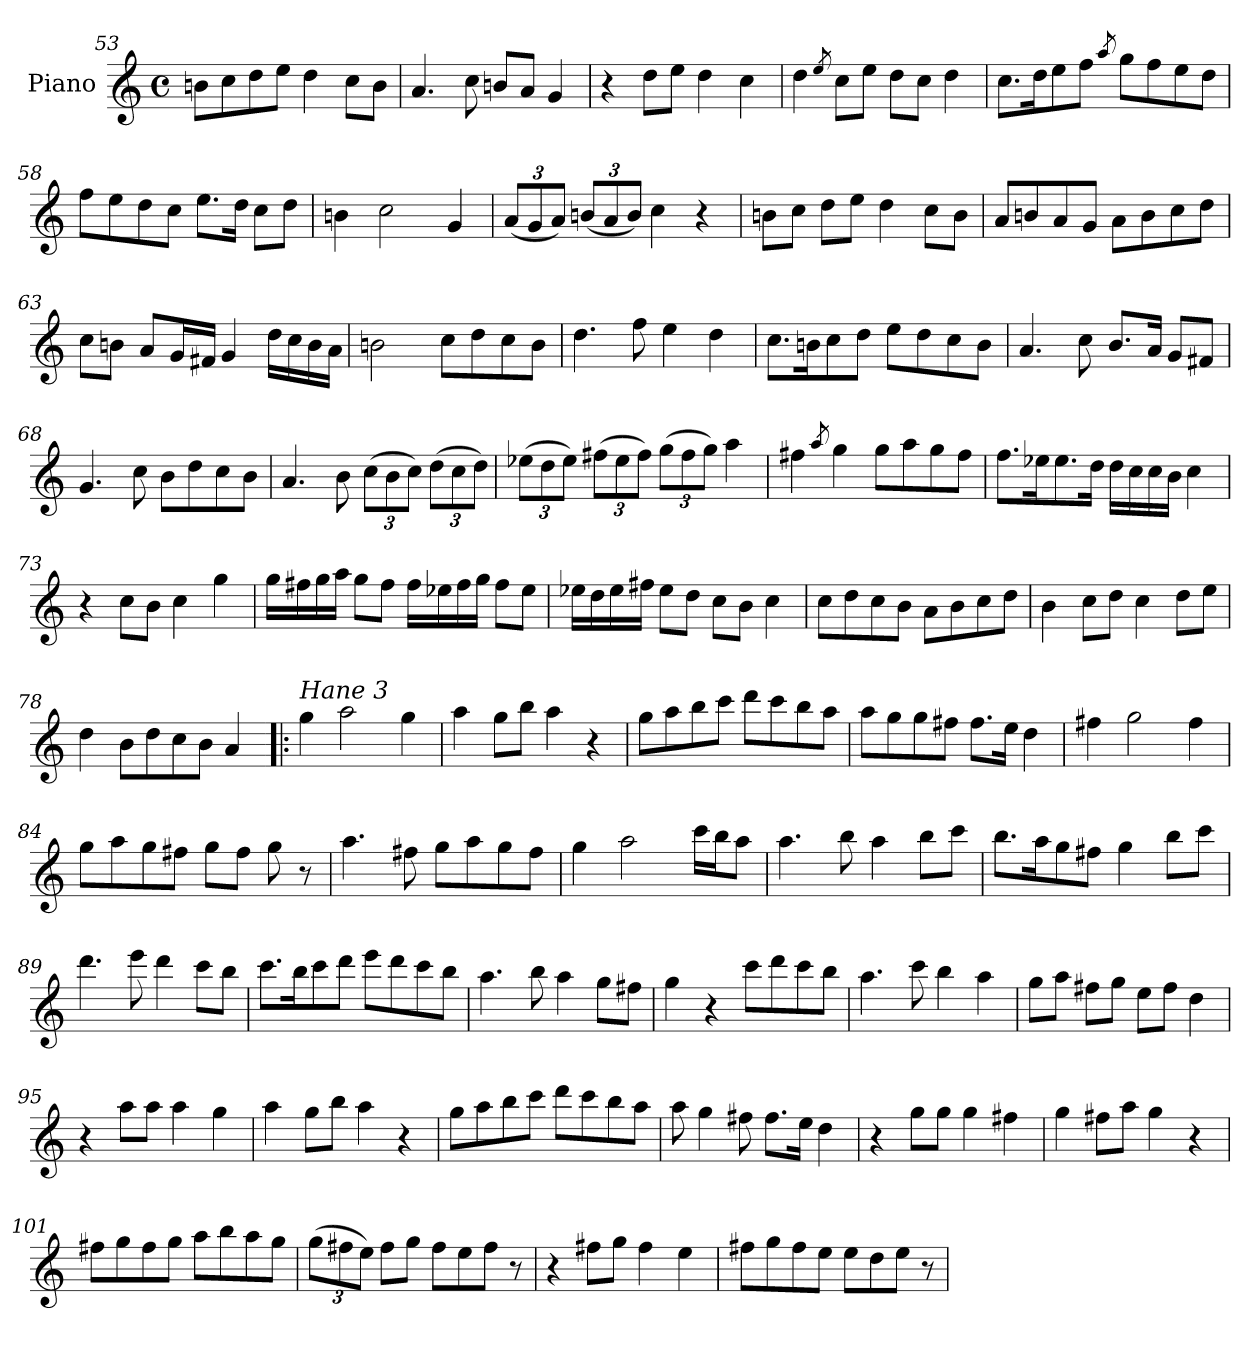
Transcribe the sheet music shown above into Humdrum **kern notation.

**kern
*part1
*staff1
*I"Piano
*I'Pno
*clefG2
*k[]
*M4/4
*met(c)
=53
8bn\L
8cc\
8dd\
8ee\J
4dd\
8cc\L
8b\J
=54
4.a/
8cc\
8bn/L
8a/J
4g/
!!LO:LB:g=z
=55
4r
8dd\L
8ee\J
4dd\
4cc\
=56
4dd\
8qee/
8cc\L
8ee\J
8dd\L
8cc\J
4dd\
=57
8.cc\L
16dd\K
8ee\
8ff\J
8qaa/
8gg\L
8ff\
8ee\
8dd\J
=58
8ff\L
8ee\
8dd\
8cc\J
8.ee\L
16dd\Jk
8cc\L
8dd\J
=59
4bn\
2cc\
4g/
!!LO:LB:g=z
=60
*Xbrackettup
(<12a/L
12g/
12a/J)
(<12bn/L
12a/
12b/J)
4cc\
4r
=61
8bn\L
8cc\J
8dd\L
8ee\J
4dd\
8cc\L
8b\J
=62
8a/L
8bn/
8a/
8g/J
8a\L
8b\
8cc\
8dd\J
=63
8cc\L
8bn\J
8a/L
16g/L
16f#X/JJ
4g/
16dd\LL
16cc\
16b\
16a\JJ
!!LO:LB:g=z
=64
2bn\
8cc\L
8dd\
8cc\
8b\J
=65
4.dd\
8ff\
4ee\
4dd\
=66
8.cc\L
16bn\K
8cc\
8dd\J
8ee\L
8dd\
8cc\
8b\J
=67
4.a/
8cc\
8.b/L
16a/Jk
8g/L
8f#X/J
=68
4.g/
8cc\
8b\L
8dd\
8cc\
8b\J
!!LO:LB:g=z
=69
4.a/
8b\
(>12cc\L
12b\
12cc\J)
(>12dd\L
12cc\
12dd\J)
=70
(>12ee-X\L
12dd\
12ee-\J)
(>12ff#X\L
12ee-\
12ff#\J)
(>12gg\L
12ff#\
12gg\J)
4aa\
=71
4ff#X\
8qaa/
4gg\
8gg\L
8aa\
8gg\
8ff#\J
=72
8.ff\L
16ee-X\K
8.ee-\
16dd\Jk
16dd\LL
16cc\
16cc\
16b\JJ
4cc\
!!LO:LB:g=z
=73
4r
8cc\L
8b\J
4cc\
4gg\
=74
16gg\LL
16ff#X\
16gg\
16aa\JJ
8gg\L
8ff#\J
16ff#\LL
16ee-X\
16ff#\
16gg\JJ
8ff#\L
8ee-\J
=75
16ee-X\LL
16dd\
16ee-\
16ff#X\JJ
8ee-\L
8dd\J
8cc\L
8b\J
4cc\
!!LO:LB:g=z
=76
8cc\L
8dd\
8cc\
8b\J
8a\L
8b\
8cc\
8dd\J
=77
4b\
8cc\L
8dd\J
4cc\
8dd\L
8ee\J
=78
4dd\
8b\L
8dd\
8cc\
8b\J
4a/
!!LO:PB:g=z
=79!|:
!LO:TX:a:i:t=Hane 3
4gg\
2aa\
4gg\
=80
4aa\
8gg\L
8bb\J
4aa\
4r
=81
8gg\L
8aa\
8bb\
8ccc\J
8ddd\L
8ccc\
8bb\
8aa\J
=82
8aa\L
8gg\
8gg\
8ff#X\J
8.ff#\L
16ee\Jk
4dd\
=83
4ff#X\
2gg\
4ff#\
!!LO:LB:g=z
=84
8gg\L
8aa\
8gg\
8ff#X\J
8gg\L
8ff#\J
8gg\
8r
=85
4.aa\
8ff#X\
8gg\L
8aa\
8gg\
8ff#\J
=86
4gg\
2aa\
16ccc\LL
16bb\J
8aa\J
=87
4.aa\
8bb\
4aa\
8bb\L
8ccc\J
=88
8.bb\L
16aa\K
8gg\
8ff#X\J
4gg\
8bb\L
8ccc\J
!!LO:LB:g=z
=89
4.ddd\
8eee\
4ddd\
8ccc\L
8bb\J
=90
8.ccc\L
16bb\K
8ccc\
8ddd\J
8eee\L
8ddd\
8ccc\
8bb\J
=91
4.aa\
8bb\
4aa\
8gg\L
8ff#X\J
=92
4gg\
4r
8ccc\L
8ddd\
8ccc\
8bb\J
=93
4.aa\
8ccc\
4bb\
4aa\
!!LO:LB:g=z
=94
8gg\L
8aa\J
8ff#X\L
8gg\J
8ee\L
8ff#\J
4dd\
=95
4r
8aa\L
8aa\J
4aa\
4gg\
=96
4aa\
8gg\L
8bb\J
4aa\
4r
=97
8gg\L
8aa\
8bb\
8ccc\J
8ddd\L
8ccc\
8bb\
8aa\J
=98
8aa\
4gg\
8ff#X\
8.ff#\L
16ee\Jk
4dd\
!!LO:LB:g=z
=99
4r
8gg\L
8gg\J
4gg\
4ff#X\
=100
4gg\
8ff#X\L
8aa\J
4gg\
4r
=101
8ff#X\L
8gg\
8ff#\
8gg\J
8aa\L
8bb\
8aa\
8gg\J
=102
(>12gg\L
12ff#X\
12ee\J)
8ff#\L
8gg\J
8ff#\L
8ee\
8ff#\J
8r
=103
4r
8ff#X\L
8gg\J
4ff#\
4ee\
!!LO:LB:g=z
=104
8ff#X\L
8gg\
8ff#\
8ee\J
8ee\L
8dd\
8ee\J
8r
=
*-
